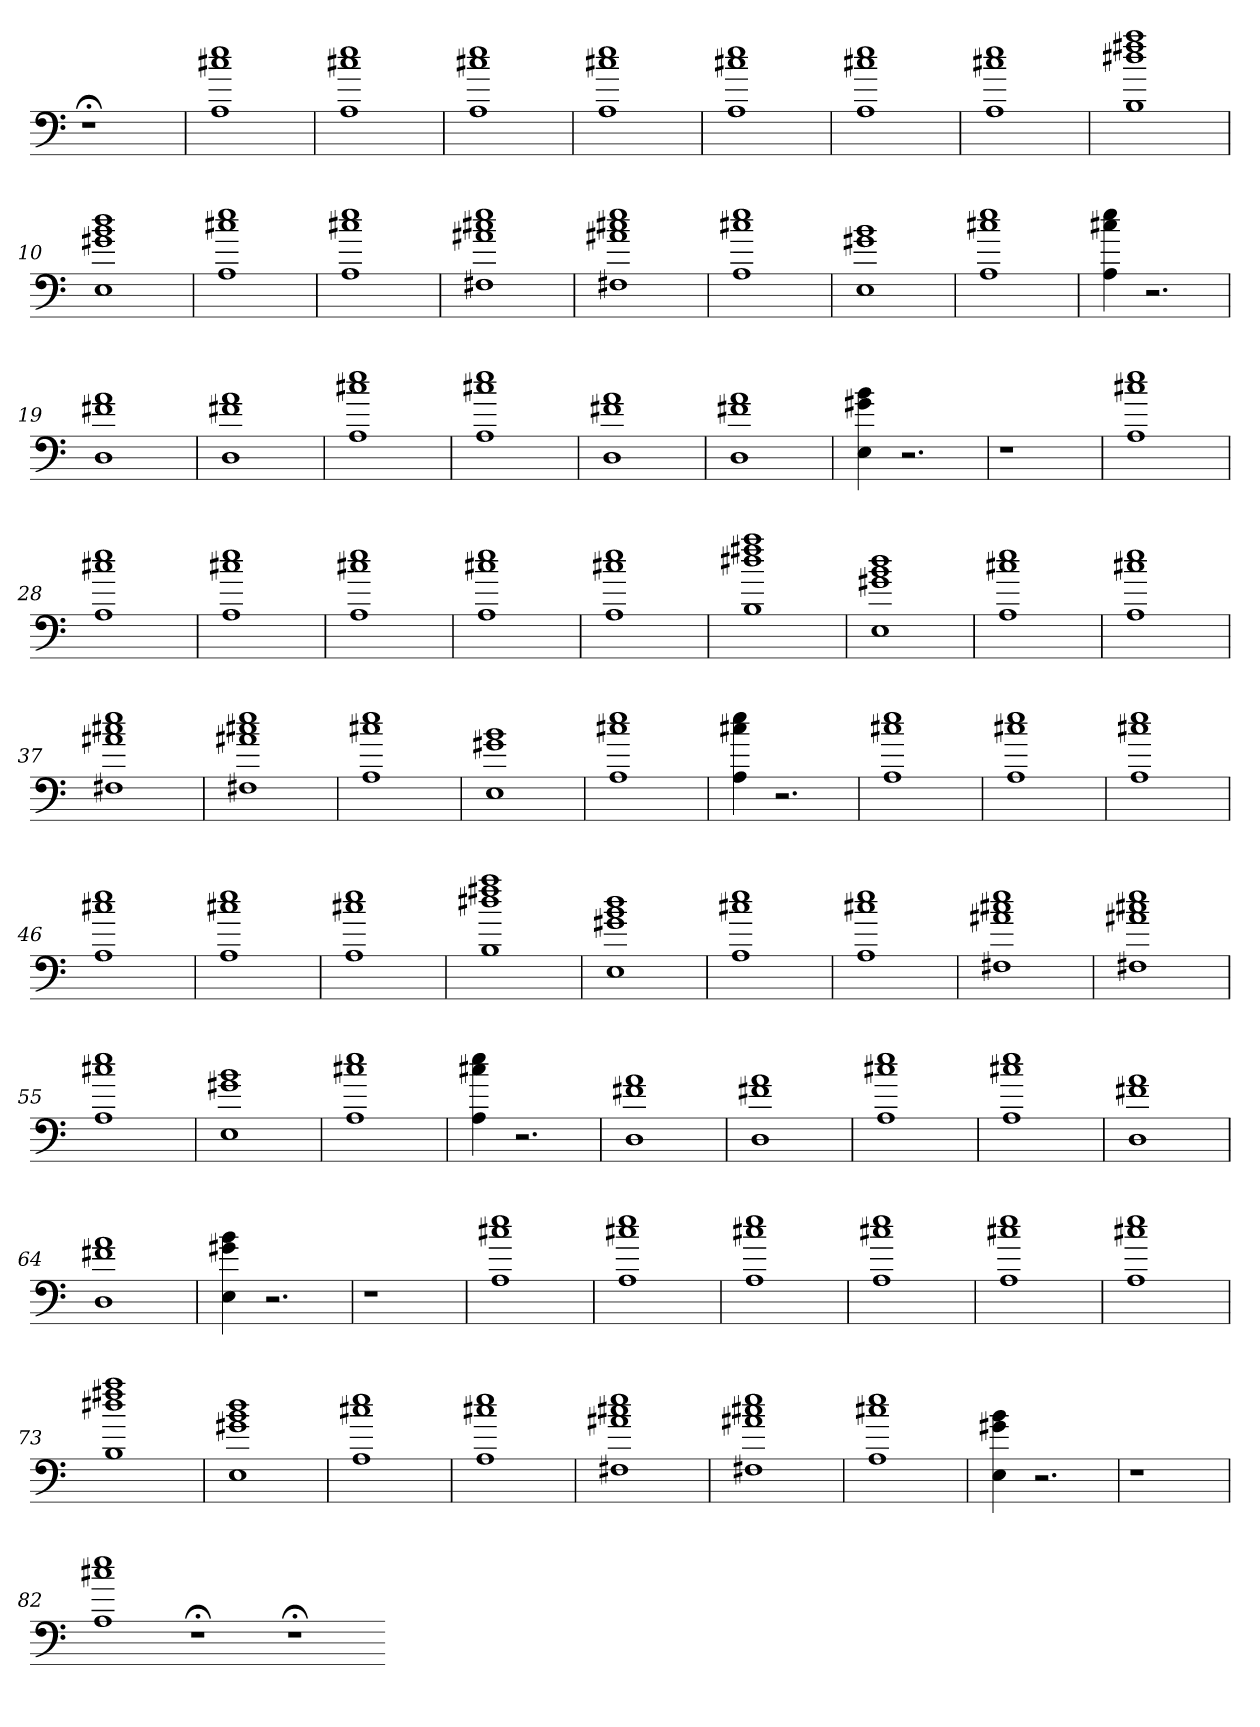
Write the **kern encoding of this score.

**kern
*part1
*staff1
=
1r;<
=1
1r
=2
1A 1cc#X 1ee
=3
1A 1cc#X 1ee
=4
1A 1cc#X 1ee
=5
1A 1cc#X 1ee
=6
1A 1cc#X 1ee
=7
1A 1cc#X 1ee
=8
1A 1cc#X 1ee
=9
1B 1dd#X 1ff#X 1aa
=10
1E 1g#X 1b 1dd
=11
1A 1cc#X 1ee
=12
1A 1cc#X 1ee
=13
1F#X 1a#X 1cc#X 1ee
=14
1F#X 1a#X 1cc#X 1ee
=15
1A 1cc#X 1ee
=16
1E 1g#X 1b
=17
1A 1cc#X 1ee
=18
4A 4cc#X 4ee
2.r
=19
1D 1f#X 1a
=20
1D 1f#X 1a
=21
1A 1cc#X 1ee
=22
1A 1cc#X 1ee
=23
1D 1f#X 1a
=24
1D 1f#X 1a
=25
4E 4g#X 4b
2.r
=26
1r
=27
1A 1cc#X 1ee
=28
1A 1cc#X 1ee
=29
1A 1cc#X 1ee
=30
1A 1cc#X 1ee
=31
1A 1cc#X 1ee
=32
1A 1cc#X 1ee
=33
1B 1dd#X 1ff#X 1aa
=34
1E 1g#X 1b 1dd
=35
1A 1cc#X 1ee
=36
1A 1cc#X 1ee
=37
1F#X 1a#X 1cc#X 1ee
=38
1F#X 1a#X 1cc#X 1ee
=39
1A 1cc#X 1ee
=40
1E 1g#X 1b
=41
1A 1cc#X 1ee
=42
4A 4cc#X 4ee
2.r
=43
1A 1cc#X 1ee
=44
1A 1cc#X 1ee
=45
1A 1cc#X 1ee
=46
1A 1cc#X 1ee
=47
1A 1cc#X 1ee
=48
1A 1cc#X 1ee
=49
1B 1dd#X 1ff#X 1aa
=50
1E 1g#X 1b 1dd
=51
1A 1cc#X 1ee
=52
1A 1cc#X 1ee
=53
1F#X 1a#X 1cc#X 1ee
=54
1F#X 1a#X 1cc#X 1ee
=55
1A 1cc#X 1ee
=56
1E 1g#X 1b
=57
1A 1cc#X 1ee
=58
4A 4cc#X 4ee
2.r
=59
1D 1f#X 1a
=60
1D 1f#X 1a
=61
1A 1cc#X 1ee
=62
1A 1cc#X 1ee
=63
1D 1f#X 1a
=64
1D 1f#X 1a
=65
4E 4g#X 4b
2.r
=66
1r
=67
1A 1cc#X 1ee
=68
1A 1cc#X 1ee
=69
1A 1cc#X 1ee
=70
1A 1cc#X 1ee
=71
1A 1cc#X 1ee
=72
1A 1cc#X 1ee
=73
1B 1dd#X 1ff#X 1aa
=74
1E 1g#X 1b 1dd
=75
1A 1cc#X 1ee
=76
1A 1cc#X 1ee
=77
1F#X 1a#X 1cc#X 1ee
=78
1F#X 1a#X 1cc#X 1ee
=79
1A 1cc#X 1ee
=80
4E 4g#X 4b
2.r
=81
1r
=82
1A 1cc#X 1ee
1r;<
1r;<
=-
*-
